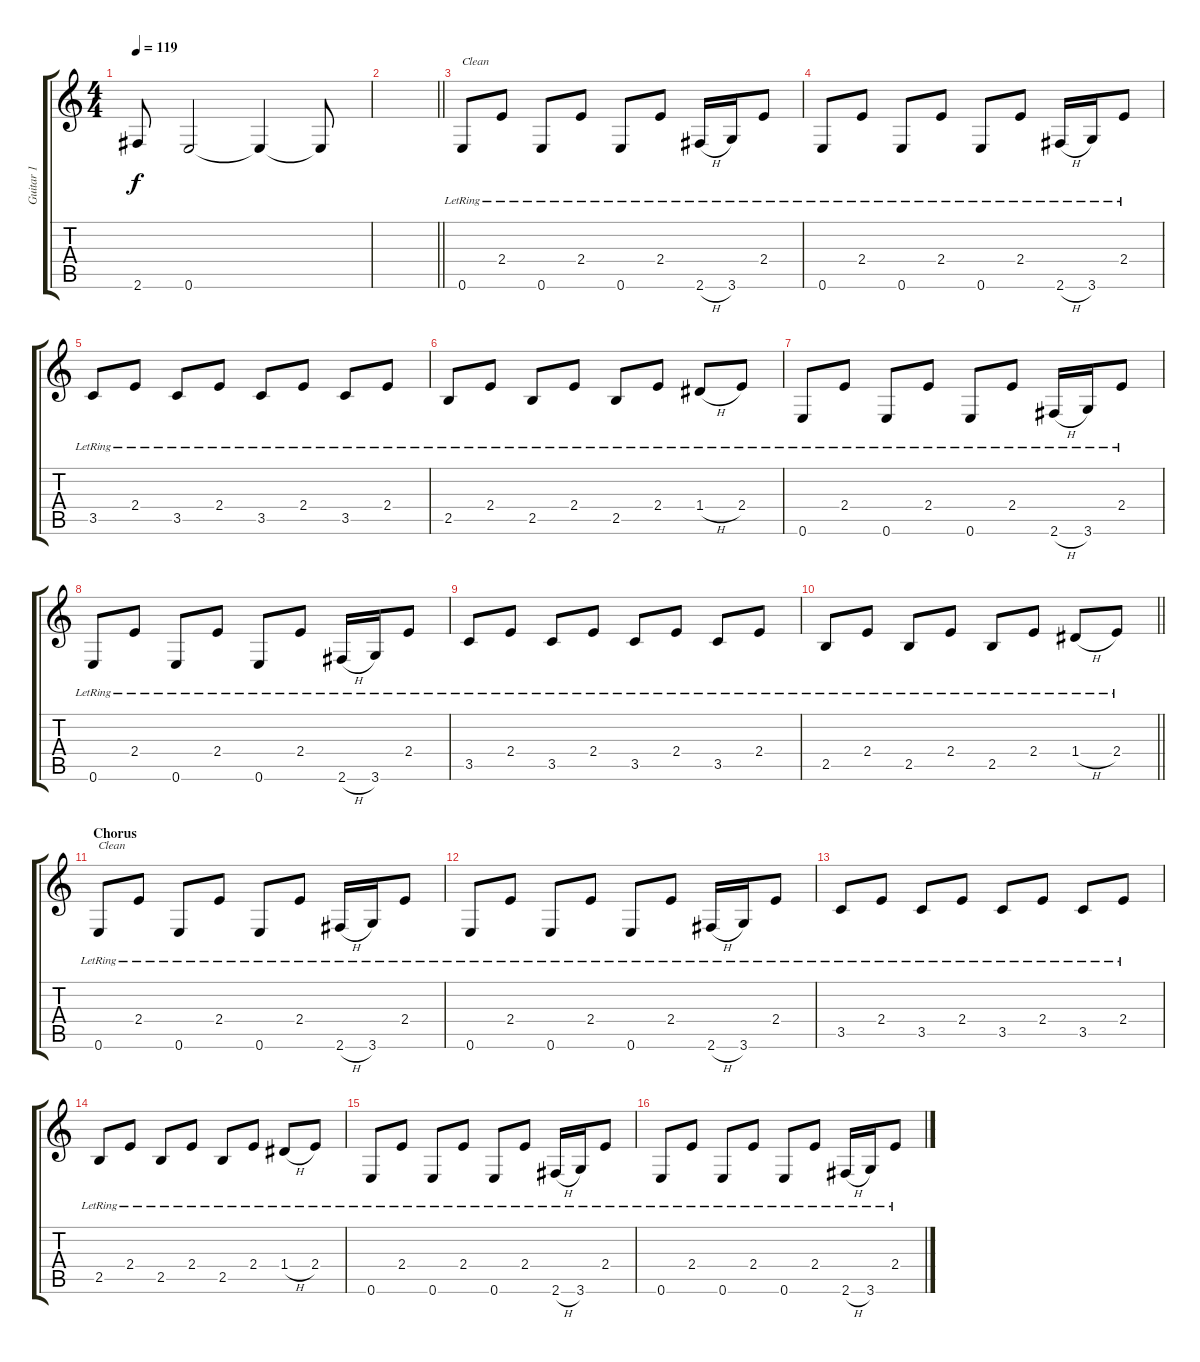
\track ("Guitar 1" "Guitar 1") {instrument acousticguitarnylon}
\staff {score tabs}
\tuning (E4 B3 G3 D3 A2 E2) {hide}
\ts (4 4)
\tempo 119
\clef g2
\ks c
2.6.8{dy f} 0.6.2 0.6{t}.4 0.6{t}.8 |
\barLineRight lightlight
|
0.6{lr}.8{txt "Clean" instrument acousticguitarnylon} 2.4{lr}.8 0.6{lr}.8 2.4{lr}.8 0.6{lr}.8 2.4{lr}.8 2.6{h lr}.16 3.6{lr}.16 2.4{lr}.8 |
0.6{lr}.8 2.4{lr}.8 0.6{lr}.8 2.4{lr}.8 0.6{lr}.8 2.4{lr}.8 2.6{h lr}.16 3.6{lr}.16 2.4{lr}.8 |
3.5{lr}.8 2.4{lr}.8 3.5{lr}.8 2.4{lr}.8 3.5{lr}.8 2.4{lr}.8 3.5{lr}.8 2.4{lr}.8 |
2.5{lr}.8 2.4{lr}.8 2.5{lr}.8 2.4{lr}.8 2.5{lr}.8 2.4{lr}.8 1.4{h lr}.8 2.4{lr}.8 |
0.6{lr}.8 2.4{lr}.8 0.6{lr}.8 2.4{lr}.8 0.6{lr}.8 2.4{lr}.8 2.6{h lr}.16 3.6{lr}.16 2.4{lr}.8 |
0.6{lr}.8 2.4{lr}.8 0.6{lr}.8 2.4{lr}.8 0.6{lr}.8 2.4{lr}.8 2.6{h lr}.16 3.6{lr}.16 2.4{lr}.8 |
3.5{lr}.8 2.4{lr}.8 3.5{lr}.8 2.4{lr}.8 3.5{lr}.8 2.4{lr}.8 3.5{lr}.8 2.4{lr}.8 |
\barLineRight lightlight
2.5{lr}.8 2.4{lr}.8 2.5{lr}.8 2.4{lr}.8 2.5{lr}.8 2.4{lr}.8 1.4{h lr}.8 2.4{lr}.8 |
\section ("" "Chorus")
0.6{lr}.8{txt "Clean" instrument acousticguitarnylon} 2.4{lr}.8 0.6{lr}.8 2.4{lr}.8 0.6{lr}.8 2.4{lr}.8 2.6{h lr}.16 3.6{lr}.16 2.4{lr}.8 |
0.6{lr}.8 2.4{lr}.8 0.6{lr}.8 2.4{lr}.8 0.6{lr}.8 2.4{lr}.8 2.6{h lr}.16 3.6{lr}.16 2.4{lr}.8 |
3.5{lr}.8 2.4{lr}.8 3.5{lr}.8 2.4{lr}.8 3.5{lr}.8 2.4{lr}.8 3.5{lr}.8 2.4{lr}.8 |
2.5{lr}.8 2.4{lr}.8 2.5{lr}.8 2.4{lr}.8 2.5{lr}.8 2.4{lr}.8 1.4{h lr}.8 2.4{lr}.8 |
0.6{lr}.8 2.4{lr}.8 0.6{lr}.8 2.4{lr}.8 0.6{lr}.8 2.4{lr}.8 2.6{h lr}.16 3.6{lr}.16 2.4{lr}.8 |
0.6{lr}.8 2.4{lr}.8 0.6{lr}.8 2.4{lr}.8 0.6{lr}.8 2.4{lr}.8 2.6{h lr}.16 3.6{lr}.16 2.4{lr}.8
